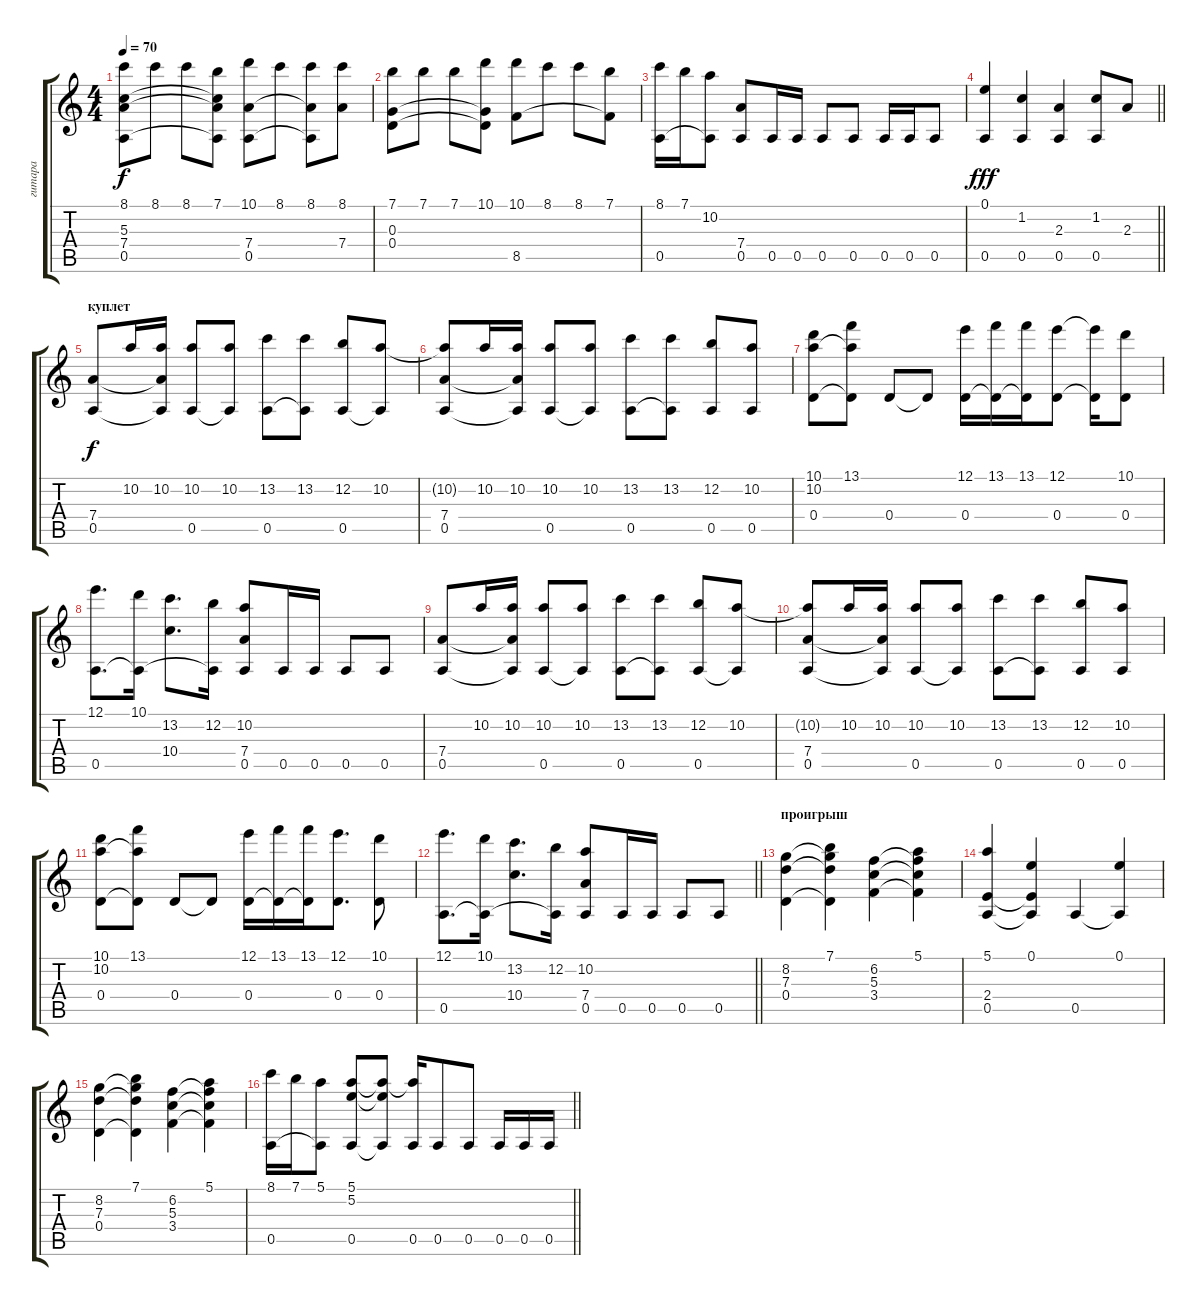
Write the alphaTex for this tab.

\track ("гитара" "гитара") {instrument acousticguitarnylon}
\staff {score tabs}
\tuning (E4 B3 G3 D3 A2 E2) {hide}
\ts (4 4)
\tempo 70
\clef g2
\ks c
(8.1 5.3 7.4 0.5).8{dy f} 8.1.8 8.1.8 (7.1 5.3{t} 7.4{t} 0.5{t}).8 (10.1 7.4 0.5).8 8.1.8 (8.1 7.4{t} 0.5{t}).8 (8.1 7.4).8 |
(7.1 0.3 0.4).8 7.1.8 7.1.8 (10.1 0.3{t} 0.4{t}).8 (10.1 8.5).8 8.1.8 8.1.8 (7.1 8.5{t}).8 |
(8.1 0.5).16 7.1.16 (10.2 0.5{t}).8 (7.4 0.5).8 0.5.16 0.5.16 0.5.8 0.5.8 0.5.16 0.5.16 0.5.8 |
\barLineRight lightlight
(0.1 0.5).4{dy fff} (1.2 0.5).4 (2.3 0.5).4 (1.2 0.5).8 2.3.8 |
\section ("" "куплет")
(7.4 0.5).8{dy f} 10.2.16 (10.2 7.4{t} 0.5{t}).16 (10.2 0.5).8 (10.2 0.5{t}).8 (13.2 0.5).8 (13.2 0.5{t}).8 (12.2 0.5).8 (10.2 0.5{t}).8 |
(10.2{t} 7.4 0.5).8 10.2.16 (10.2 7.4{t} 0.5{t}).16 (10.2 0.5).8 (10.2 0.5{t}).8 (13.2 0.5).8 (13.2 0.5{t}).8 (12.2 0.5).8 (10.2 0.5).8 |
(10.1 10.2 0.4).8 (13.1 10.2{t} 0.4{t}).8 0.4.8 0.4{t}.8 (12.1 0.4).16 (13.1 0.4{t}).16 (13.1 0.4{t}).16 (12.1 0.4).8 (12.1{t} 0.4{t}).16 (10.1 0.4).8 |
(12.1 0.5).8{d} (10.1 0.5{t}).16 (13.2 10.4).8{d} (12.2 0.5{t}).16 (10.2 7.4 0.5).8 0.5.16 0.5.16 0.5.8 0.5.8 |
(7.4 0.5).8 10.2.16 (10.2 7.4{t} 0.5{t}).16 (10.2 0.5).8 (10.2 0.5{t}).8 (13.2 0.5).8 (13.2 0.5{t}).8 (12.2 0.5).8 (10.2 0.5{t}).8 |
(10.2{t} 7.4 0.5).8 10.2.16 (10.2 7.4{t} 0.5{t}).16 (10.2 0.5).8 (10.2 0.5{t}).8 (13.2 0.5).8 (13.2 0.5{t}).8 (12.2 0.5).8 (10.2 0.5).8 |
(10.1 10.2 0.4).8 (13.1 10.2{t} 0.4{t}).8 0.4.8 0.4{t}.8 (12.1 0.4).16 (13.1 0.4{t}).16 (13.1 0.4{t}).16 (12.1 0.4).8{d} (10.1 0.4).8 |
\barLineRight lightlight
(12.1 0.5).8{d} (10.1 0.5{t}).16 (13.2 10.4).8{d} (12.2 0.5{t}).16 (10.2 7.4 0.5).8 0.5.16 0.5.16 0.5.8 0.5.8 |
\section ("" "проигрыш")
(8.2 7.3 0.4).4 (7.1 8.2{t} 7.3{t} 0.4{t}).4 (6.2 5.3 3.4).4 (5.1 6.2{t} 5.3{t} 3.4{t}).4 |
(5.1 2.4 0.5).4 (0.1 2.4{t} 0.5{t}).4 0.5.4 (0.1 0.5{t}).4 |
(8.2 7.3 0.4).4 (7.1 8.2{t} 7.3{t} 0.4{t}).4 (6.2 5.3 3.4).4 (5.1 6.2{t} 5.3{t} 3.4{t}).4 |
\barLineRight lightlight
(8.1 0.5).16 7.1.16 (5.1 0.5{t}).8 (5.1 5.2 0.5).8 (5.1{t} 5.2{t} 0.5{t}).8 (5.1{t} 0.5).16 0.5.8 0.5.8 0.5.16 0.5.16 0.5.16
